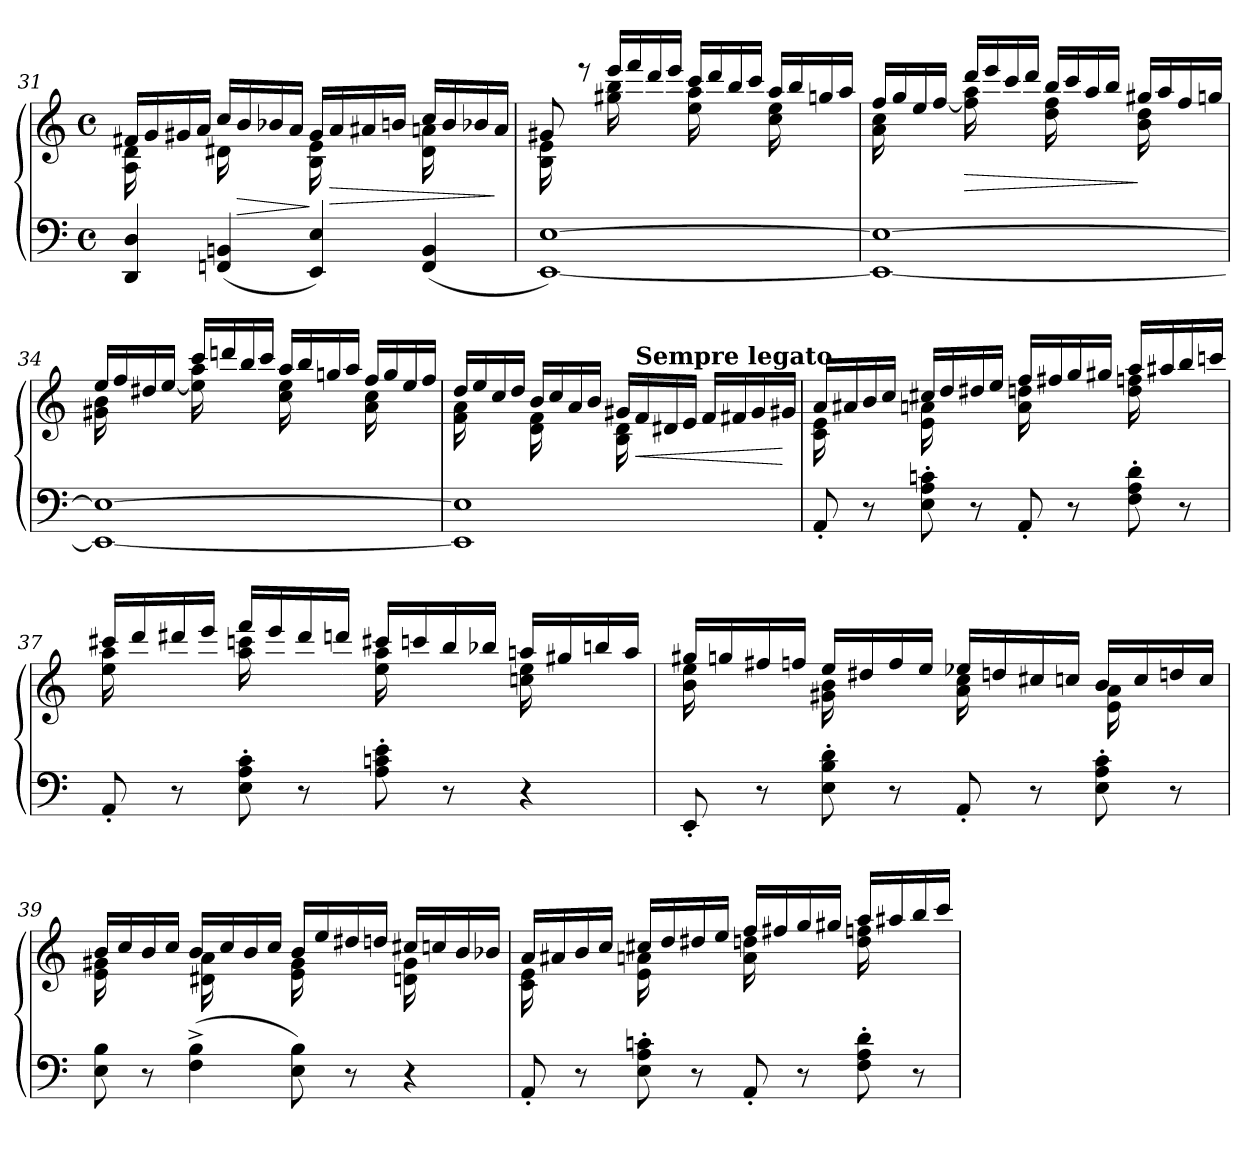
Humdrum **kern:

**kern	**kern	**dynam
*part1	*part1	*part1
*staff2	*staff1	*staff1/2
*clefF4	*clefG2	*
*k[]	*k[]	*
*a:	*a:	*
*M4/4	*M4/4	*
*met(c)	*met(c)	*
=31	=31	=31
*	*^	*
4DD 4D	16f#XLL	16A 16d	.
.	16g	8.rAyy	.
.	16g#X	.	.
.	16aJJ	.	.
(4FFn 4BBn	16ccLL	16d#X	.
.	16b	8.rAyy	>
.	16b-X	.	.
.	16aJJ	.	.
4EE 4E)	16g#LL	16B 16e	]
.	16a	8.rAyy	>
.	16a#X	.	.
.	16bnJJ	.	.
(<4FF 4BB	16ccLL	16d# 16an	.
.	16b	8.rAyy	.
.	16b-X	.	.
.	16aJJ	.	]
=32	=32	=32	=32
[1EE [<1E)	8g#X	16B 16e	.
.	.	8.rAyy	.
.	8reee	.	.
.	16eeeLL	16gg#X 16bb	.
.	16fff	8.rcyy	.
.	16ddd	.	.
.	16eeeJJ	.	.
.	16cccLL	16ee 16aa	.
.	16ddd	8.reyy	.
.	16bb	.	.
.	16cccJJ	.	.
.	16aaLL	16cc 16ee	.
.	16bb	8.reyy	.
.	16ggn	.	.
.	16aaJJ	.	.
=33	=33	=33	=33
1EE_ 1E_<	16ffLL	16a 16cc	.
.	16gg	8.reyy	.
.	16ee	.	.
.	[16ffJJ	.	.
.	16dddLL	16ff] 16aa	>
.	16eee	8.ryy	.
.	16ccc	.	.
.	16dddJJ	.	.
.	16bbLL	16dd 16ff	.
.	16ccc	8.rgyy	.
.	16aa	.	.
.	16bbJJ	.	.
.	16gg#XLL	16b 16dd	]
.	16aa	8.ryy	.
.	16ff	.	.
.	16ggnJJ	.	.
=34	=34	=34	=34
1EE_ 1E_	16eeLL	16g#X 16b	.
.	16ff	8.reyy	.
.	16dd#X	.	.
.	[16eeJJ	.	.
.	16cccLL	16ee] 16aa	.
.	16dddn	8.ryy	.
.	16bb	.	.
.	16cccJJ	.	.
.	16aaLL	16cc 16ee	.
.	16bb	8.rgyy	.
.	16ggn	.	.
.	16aaJJ	.	.
.	16ffLL	16a 16cc	.
.	16gg	8.rgyy	.
.	16ee	.	.
.	16ffJJ	.	.
=35	=35	=35	=35
1EE] 1E]	16ddLL	16f 16a	.
.	16ee	8.reyy	.
.	16cc	.	.
.	16ddJJ	.	.
.	16bLL	16d 16f	.
.	16cc	8.rcyy	.
.	16a	.	.
.	16bJJ	.	.
.	16g#XLL	16B 16d	.
!	!LO:TX:a:B:t=Sempre legato	!	!
.	16f	8.rFyy	<
.	16d#X	.	.
.	16eJJ	.	.
.	16fLL	4rFyy	.
.	16f#X	.	.
.	16g#	.	.
.	16g#XJJ	.	[
=36	=36	=36	=36
8AA'<	16aLL	16c 16e	.
.	16a#X	8.rAyy	.
8r	16b	.	.
.	16ccJJ	.	.
8E'> 8A'> 8cn'>	16cc#XLL	16e 16an	.
.	16dd	8.rcyy	.
8r	16dd#X	.	.
.	16eeJJ	.	.
8AA'<	16ffLL	16a 16ddn	.
.	16ff#X	8.ryy	.
8r	16gg	.	.
.	16gg#XJJ	.	.
8F'> 8A'> 8d'>	16aaLL	16dd 16ffn	.
.	16aa#X	8.reyy	.
8r	16bb	.	.
.	16cccnJJ	.	.
=37	=37	=37	=37
8AA'<	16ccc#XLL	16ee 16aa	.
.	16ddd	8.rgyy	.
8r	16ddd#X	.	.
.	16eeeJJ	.	.
8E'> 8A'> 8c'>	16fffLL	16aa 16cccn	.
.	16eee	8.rddyy	.
8r	16ddd#	.	.
.	16dddnJJ	.	.
8A'> 8cn'> 8e'>	16ccc#XLL	16ee 16aa	.
.	16cccn	8.ryy	.
8r	16bb	.	.
.	16bb-XJJ	.	.
4r	16aanLL	16ccn 16ee	.
.	16gg#X	8.rgyy	.
.	16bbn	.	.
.	16aaJJ	.	.
=38	=38	=38	=38
8EE'<	16gg#XLL	16b 16ee	.
.	16ggn	8.ryy	.
8r	16ff#X	.	.
.	16ffnJJ	.	.
8E'> 8B'> 8d'>	16eeLL	16g#X 16b	.
.	16dd#X	8.ryy	.
8r	16ff	.	.
.	16eeJJ	.	.
8AA'<	16ee-XLL	16a 16cc	.
.	16ddn	8.reyy	.
8r	16cc#X	.	.
.	16ccnJJ	.	.
8E'> 8A'> 8c'>	16bLL	16e 16a	.
.	16cc	8.reyy	.
8r	16ddn	.	.
.	16ccJJ	.	.
=39	=39	=39	=39
8E 8B	16bLL	16e 16g#X	.
.	16cc	8.rAyy	.
8r	16b	.	.
.	16ccJJ	.	.
(<4F^> 4B^>	16bLL	16d#X 16a	.
.	16cc	8.rcyy	.
.	16b	.	.
.	16ccJJ	.	.
8E 8B)	16bLL	16e 16g#	.
.	16ee	8.reyy	.
8r	16dd#X	.	.
.	16ddnJJ	.	.
4r	16cc#XLL	16dn 16g#	.
.	16ccn	8.reyy	.
.	16b	.	.
.	16b-XJJ	.	.
=40	=40	=40	=40
8AA'<	16aLL	16c 16e	.
.	16a#X	8.rcyy	.
8r	16b	.	.
.	16ccJJ	.	.
8E'> 8A'> 8cn'>	16cc#XLL	16e 16an	.
.	16dd	8.rcyy	.
8r	16dd#X	.	.
.	16eeJJ	.	.
8AA'<	16ffLL	16a 16ddn	.
.	16ff#X	8.reyy	.
8r	16gg	.	.
.	16gg#XJJ	.	.
8F'> 8A'> 8d'>	16aaLL	16dd 16ffn	.
.	16aa#X	8.ryy	.
8r	16bb	.	.
.	16cccJJ	.	.
*	*v	*v	*
=	=	=
*-	*-	*-
